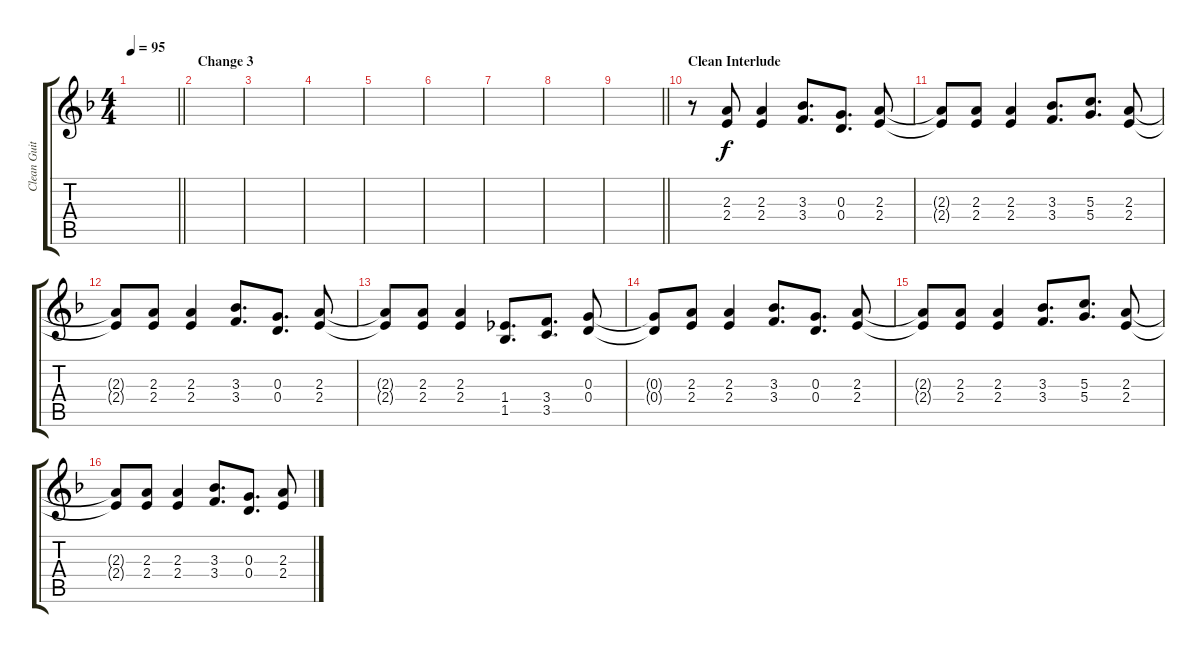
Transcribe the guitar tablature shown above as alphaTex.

\track ("Clean Guitar (Glenn Tipton)" "Clean Guit") {instrument electricguitarjazz}
\staff {score tabs}
\tuning (E4 B3 G3 D3 A2 D2) {hide}
\ts (4 4)
\tempo 95
\clef g2
\barLineRight lightlight
\ks dminor
|
\section ("" "Change 3")
|
|
|
|
|
|
|
\barLineRight lightlight
|
\section ("" "Clean Interlude")
r.8 (2.3 2.4).8 (2.3 2.4).4 (3.3 3.4).8{d} (0.3 0.4).8{d} (2.3 2.4).8 |
(2.3{t} 2.4{t}).8 (2.3 2.4).8 (2.3 2.4).4 (3.3 3.4).8{d} (5.3 5.4).8{d} (2.3 2.4).8 |
(2.3{t} 2.4{t}).8 (2.3 2.4).8 (2.3 2.4).4 (3.3 3.4).8{d} (0.3 0.4).8{d} (2.3 2.4).8 |
(2.3{t} 2.4{t}).8 (2.3 2.4).8 (2.3 2.4).4 (1.4 1.5).8{d} (3.4 3.5).8{d} (0.3 0.4).8 |
(0.3{t} 0.4{t}).8 (2.3 2.4).8 (2.3 2.4).4 (3.3 3.4).8{d} (0.3 0.4).8{d} (2.3 2.4).8 |
(2.3{t} 2.4{t}).8 (2.3 2.4).8 (2.3 2.4).4 (3.3 3.4).8{d} (5.3 5.4).8{d} (2.3 2.4).8 |
(2.3{t} 2.4{t}).8 (2.3 2.4).8 (2.3 2.4).4 (3.3 3.4).8{d} (0.3 0.4).8{d} (2.3 2.4).8
